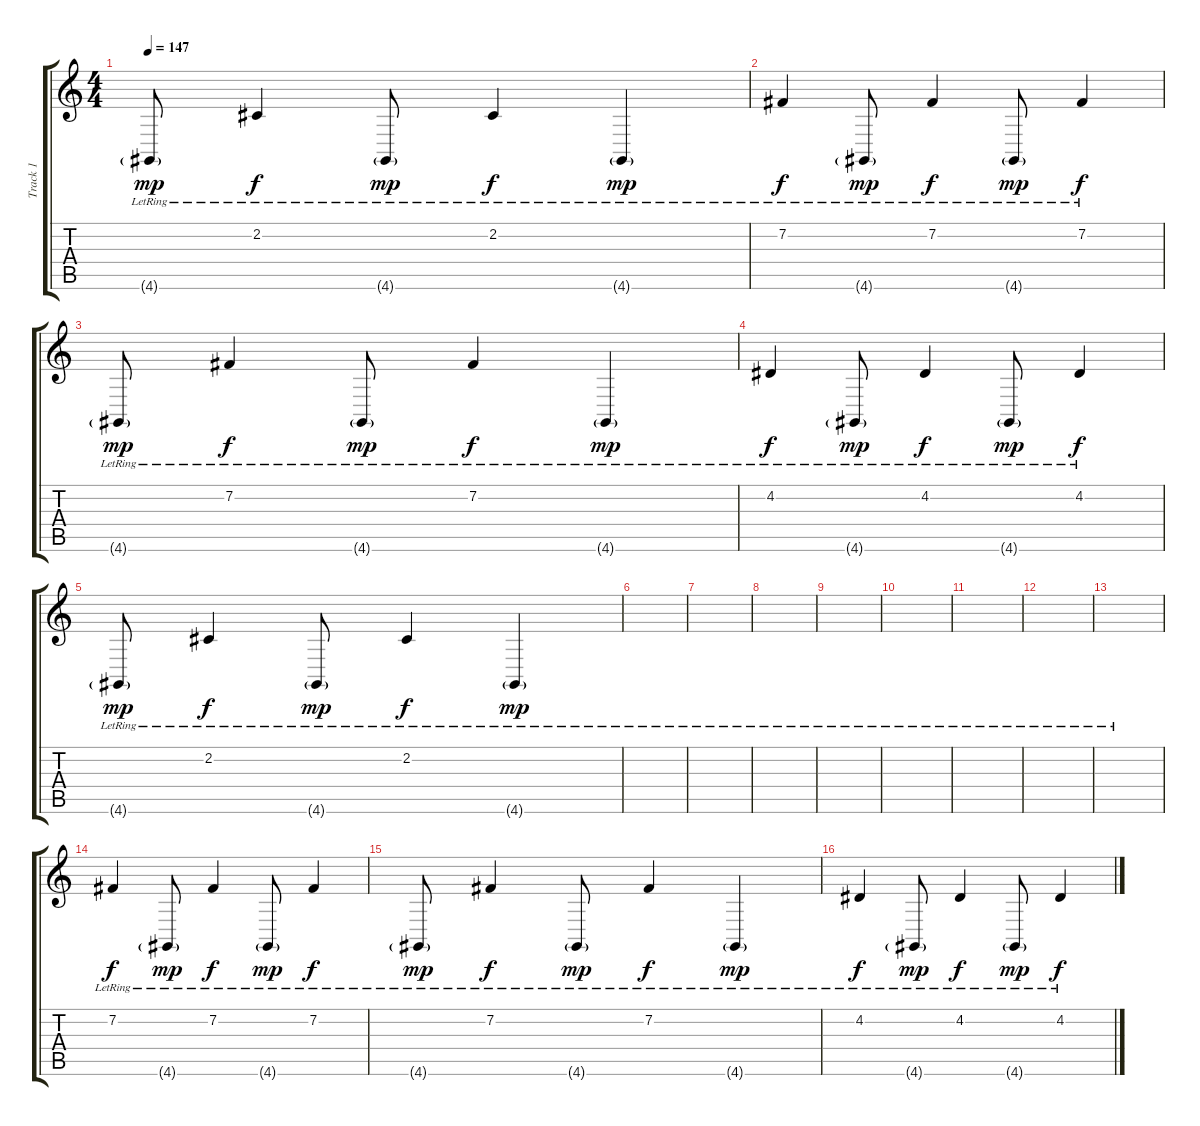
\track ("Track 1" "Track 1") {instrument electricgrandpiano}
\staff {score tabs}
\tuning (E4 B3 G3 D3 A2 E2) {hide}
\ts (4 4)
\tempo 147
\clef g2
\ks c
4.6{g lr}.8{dy mp} 2.2{lr}.4{dy f} 4.6{g lr}.8{dy mp} 2.2{lr}.4{dy f} 4.6{g lr}.4{dy mp} |
7.2{lr}.4{dy f} 4.6{g lr}.8{dy mp} 7.2{lr}.4{dy f} 4.6{g lr}.8{dy mp} 7.2{lr}.4{dy f} |
4.6{g lr}.8{dy mp} 7.2{lr}.4{dy f} 4.6{g lr}.8{dy mp} 7.2{lr}.4{dy f} 4.6{g lr}.4{dy mp} |
4.2{lr}.4{dy f} 4.6{g lr}.8{dy mp} 4.2{lr}.4{dy f} 4.6{g lr}.8{dy mp} 4.2{lr}.4{dy f} |
4.6{g lr}.8{dy mp} 2.2{lr}.4{dy f} 4.6{g lr}.8{dy mp} 2.2{lr}.4{dy f} 4.6{g lr}.4{dy mp} |
|
|
|
|
|
|
|
|
7.2{lr}.4{dy f} 4.6{g lr}.8{dy mp} 7.2{lr}.4{dy f} 4.6{g lr}.8{dy mp} 7.2{lr}.4{dy f} |
4.6{g lr}.8{dy mp} 7.2{lr}.4{dy f} 4.6{g lr}.8{dy mp} 7.2{lr}.4{dy f} 4.6{g lr}.4{dy mp} |
4.2{lr}.4{dy f} 4.6{g lr}.8{dy mp} 4.2{lr}.4{dy f} 4.6{g lr}.8{dy mp} 4.2{lr}.4{dy f}
